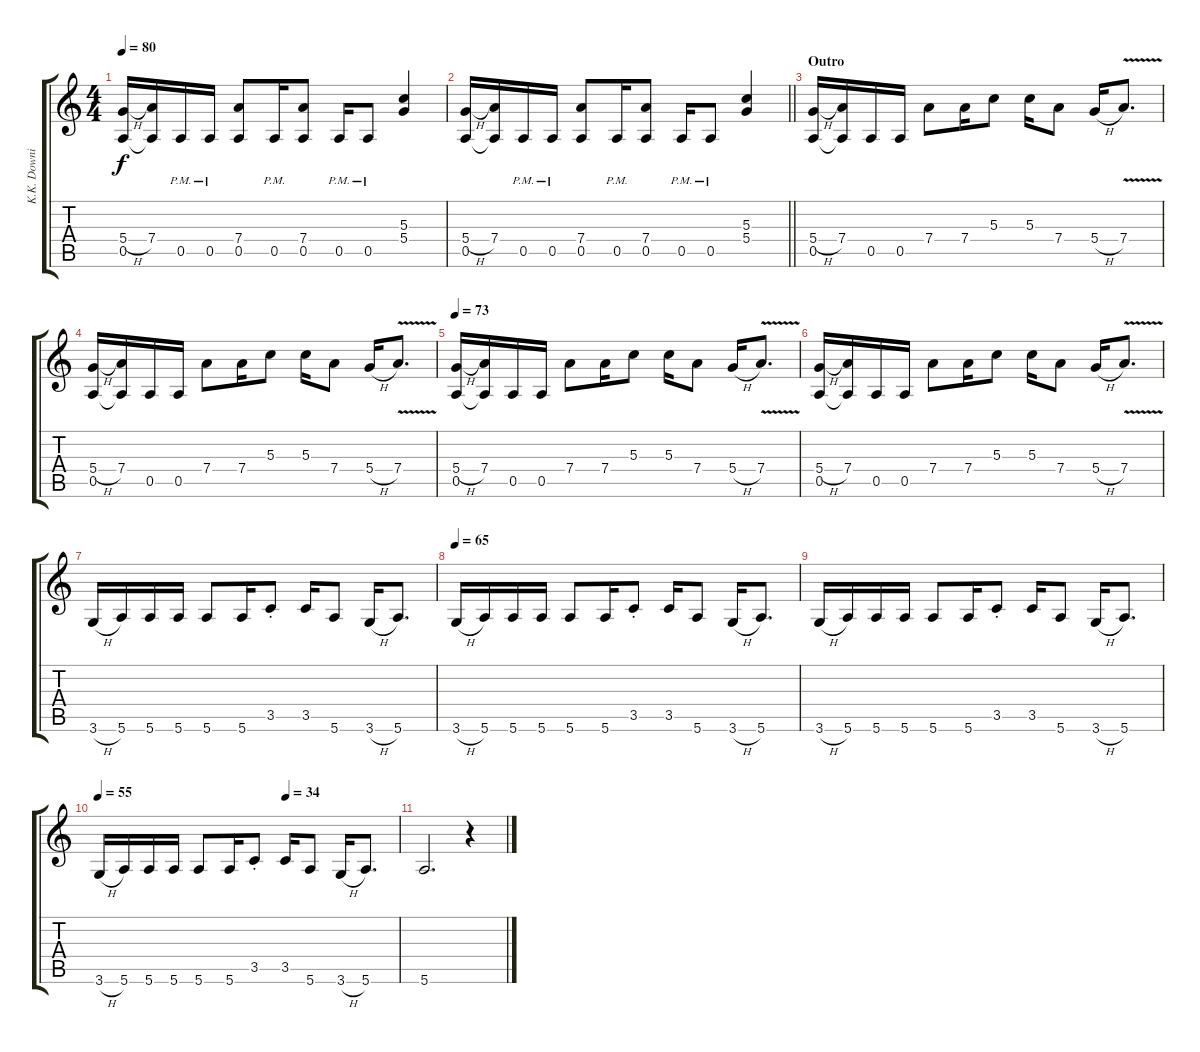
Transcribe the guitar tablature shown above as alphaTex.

\track ("K.K. Downing" "K.K. Downi") {instrument distortionguitar}
\staff {score tabs}
\tuning (E4 B3 G3 D3 A2 E2) {hide}
\ts (4 4)
\tempo 80
\clef g2
\ks aminor
(5.4{h} 0.5).16{dy f} (7.4 0.5{t}).16 0.5{pm}.16 0.5{pm}.16 (7.4 0.5).8 0.5{pm}.16 (7.4 0.5).8 0.5{pm}.16 0.5{pm}.8 (5.3 5.4).4 |
\barLineRight lightlight
(5.4{h} 0.5).16 (7.4 0.5{t}).16 0.5{pm}.16 0.5{pm}.16 (7.4 0.5).8 0.5{pm}.16 (7.4 0.5).8 0.5{pm}.16 0.5{pm}.8 (5.3 5.4).4 |
\section ("" "Outro")
(5.4{h} 0.5).16 (7.4 0.5{t}).16 0.5.16 0.5.16 7.4.8 7.4.16 5.3.8 5.3.16 7.4.8 5.4{h}.16 7.4{v}.8{d} |
(5.4{h} 0.5).16 (7.4 0.5{t}).16 0.5.16 0.5.16 7.4.8 7.4.16 5.3.8 5.3.16 7.4.8 5.4{h}.16 7.4{v}.8{d} |
\tempo 73
(5.4{h} 0.5).16 (7.4 0.5{t}).16 0.5.16 0.5.16 7.4.8 7.4.16 5.3.8 5.3.16 7.4.8 5.4{h}.16 7.4{v}.8{d} |
(5.4{h} 0.5).16 (7.4 0.5{t}).16 0.5.16 0.5.16 7.4.8 7.4.16 5.3.8 5.3.16 7.4.8 5.4{h}.16 7.4{v}.8{d} |
3.6{h}.16 5.6.16 5.6.16 5.6.16 5.6.8 5.6.16 3.5{st}.8 3.5.16 5.6.8 3.6{h}.16 5.6.8{d} |
\tempo 65
3.6{h}.16 5.6.16 5.6.16 5.6.16 5.6.8 5.6.16 3.5{st}.8 3.5.16 5.6.8 3.6{h}.16 5.6.8{d} |
3.6{h}.16 5.6.16 5.6.16 5.6.16 5.6.8 5.6.16 3.5{st}.8 3.5.16 5.6.8 3.6{h}.16 5.6.8{d} |
\tempo 55
\tempo (34 0.625)
3.6{h}.16 5.6.16 5.6.16 5.6.16 5.6.8 5.6.16 3.5{st}.8 3.5.16 5.6.8 3.6{h}.16 5.6.8{d} |
5.6.2{d} r.4
